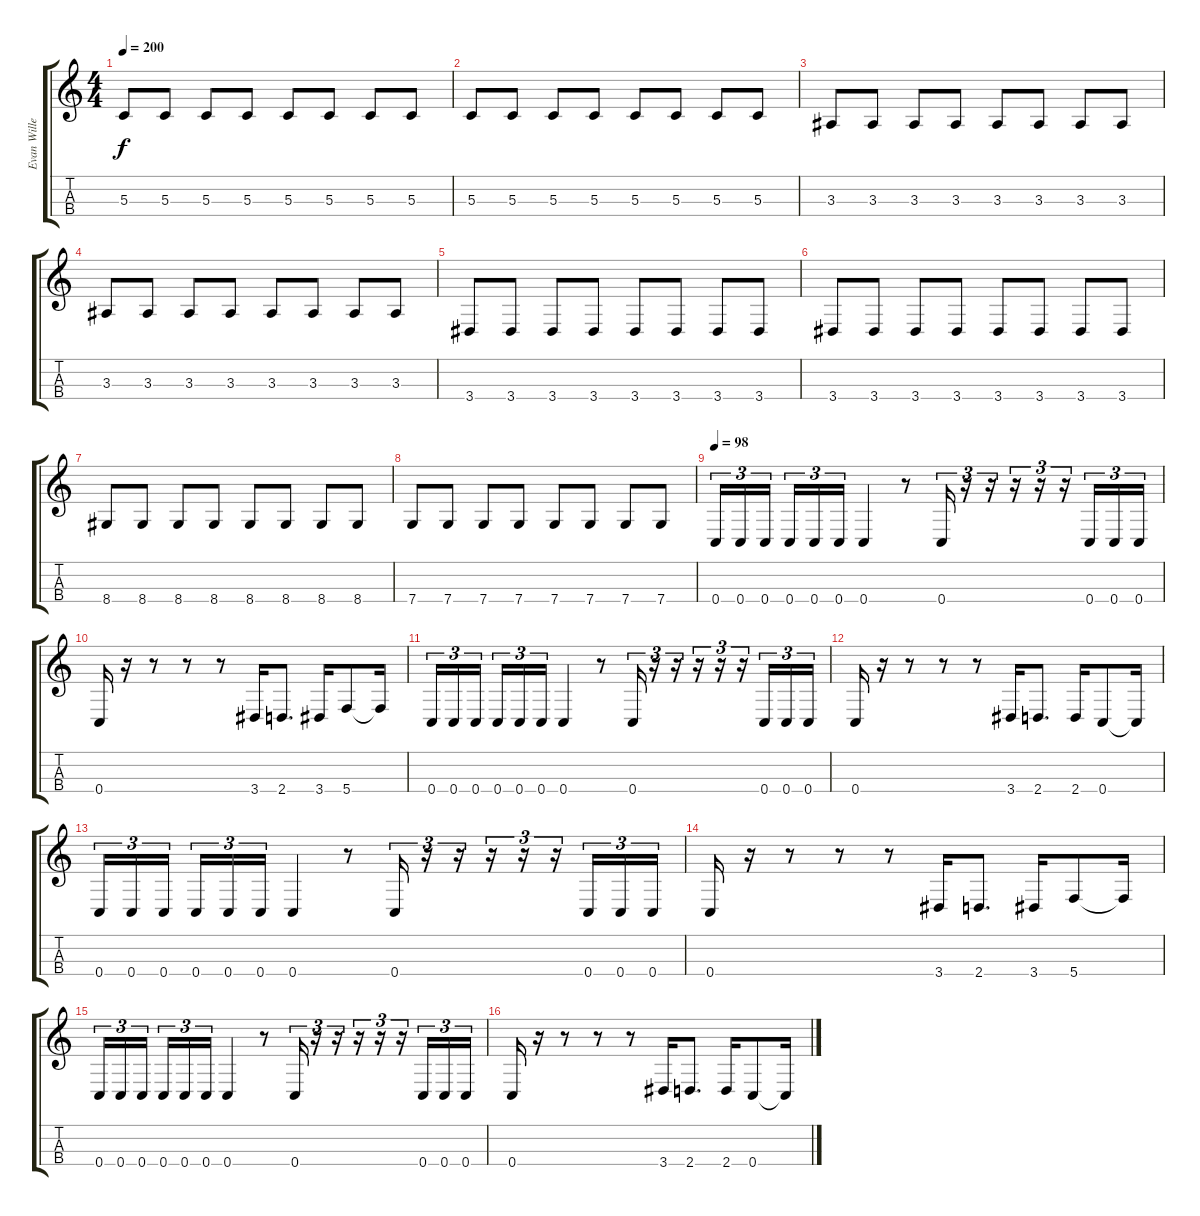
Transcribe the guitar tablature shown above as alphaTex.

\track ("Evan Willey " "Evan Wille") {instrument electricbassfinger}
\staff {score tabs}
\tuning (F3 C3 G2 C2) {hide}
\ts (4 4)
\tempo 200
\clef g2
\ks c
5.3.8{dy f} 5.3.8 5.3.8 5.3.8 5.3.8 5.3.8 5.3.8 5.3.8 |
5.3.8 5.3.8 5.3.8 5.3.8 5.3.8 5.3.8 5.3.8 5.3.8 |
3.3.8 3.3.8 3.3.8 3.3.8 3.3.8 3.3.8 3.3.8 3.3.8 |
3.3.8 3.3.8 3.3.8 3.3.8 3.3.8 3.3.8 3.3.8 3.3.8 |
3.4.8 3.4.8 3.4.8 3.4.8 3.4.8 3.4.8 3.4.8 3.4.8 |
3.4.8 3.4.8 3.4.8 3.4.8 3.4.8 3.4.8 3.4.8 3.4.8 |
8.4.8 8.4.8 8.4.8 8.4.8 8.4.8 8.4.8 8.4.8 8.4.8 |
7.4.8 7.4.8 7.4.8 7.4.8 7.4.8 7.4.8 7.4.8 7.4.8 |
\tempo 98
0.4.16{tu (3 2)} 0.4.16{tu (3 2)} 0.4.16{tu (3 2) beam splitsecondary} 0.4.16{tu (3 2)} 0.4.16{tu (3 2)} 0.4.16{tu (3 2)} 0.4.4 r.8 0.4.16{tu (3 2)} r.16{tu (3 2)} r.16{tu (3 2)} r.16{tu (3 2)} r.16{tu (3 2)} r.16{tu (3 2)} 0.4.16{tu (3 2)} 0.4.16{tu (3 2)} 0.4.16{tu (3 2)} |
0.4.16 r.16 r.8 r.8 r.8 3.4.16 2.4.8{d} 3.4.16 5.4.8 5.4{t}.16 |
0.4.16{tu (3 2)} 0.4.16{tu (3 2)} 0.4.16{tu (3 2) beam splitsecondary} 0.4.16{tu (3 2)} 0.4.16{tu (3 2)} 0.4.16{tu (3 2)} 0.4.4 r.8 0.4.16{tu (3 2)} r.16{tu (3 2)} r.16{tu (3 2)} r.16{tu (3 2)} r.16{tu (3 2)} r.16{tu (3 2)} 0.4.16{tu (3 2)} 0.4.16{tu (3 2)} 0.4.16{tu (3 2)} |
0.4.16 r.16 r.8 r.8 r.8 3.4.16 2.4.8{d} 2.4.16 0.4.8 0.4{t}.16 |
0.4.16{tu (3 2)} 0.4.16{tu (3 2)} 0.4.16{tu (3 2) beam splitsecondary} 0.4.16{tu (3 2)} 0.4.16{tu (3 2)} 0.4.16{tu (3 2)} 0.4.4 r.8 0.4.16{tu (3 2)} r.16{tu (3 2)} r.16{tu (3 2)} r.16{tu (3 2)} r.16{tu (3 2)} r.16{tu (3 2)} 0.4.16{tu (3 2)} 0.4.16{tu (3 2)} 0.4.16{tu (3 2)} |
0.4.16 r.16 r.8 r.8 r.8 3.4.16 2.4.8{d} 3.4.16 5.4.8 5.4{t}.16 |
0.4.16{tu (3 2)} 0.4.16{tu (3 2)} 0.4.16{tu (3 2) beam splitsecondary} 0.4.16{tu (3 2)} 0.4.16{tu (3 2)} 0.4.16{tu (3 2)} 0.4.4 r.8 0.4.16{tu (3 2)} r.16{tu (3 2)} r.16{tu (3 2)} r.16{tu (3 2)} r.16{tu (3 2)} r.16{tu (3 2)} 0.4.16{tu (3 2)} 0.4.16{tu (3 2)} 0.4.16{tu (3 2)} |
0.4.16 r.16 r.8 r.8 r.8 3.4.16 2.4.8{d} 2.4.16 0.4.8 0.4{t}.16
